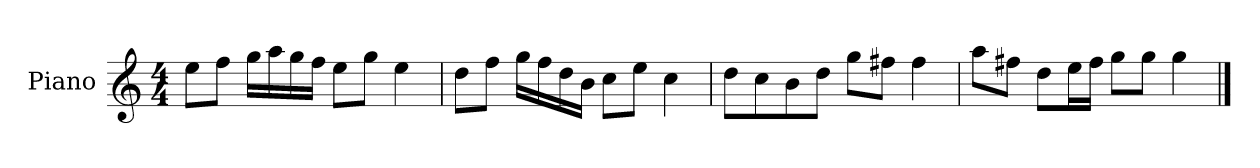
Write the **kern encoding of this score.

**kern
*part1
*staff1
*I"Piano
*I'P-no
*clefG2
*k[]
*M4/4
*MM90
=1
8ee\L
8ff\J
16gg\LL
16aa\
16gg\
16ff\JJ
8ee\L
8gg\J
4ee\
=2
8dd\L
8ff\J
16gg\LL
16ff\
16dd\
16b\JJ
8cc\L
8ee\J
4cc\
=3
8dd\L
8cc\
8b\
8dd\J
8gg\L
8ff#X\J
4ff#\
=4
8aa\L
8ff#X\J
8dd\L
16ee\L
16ff#\JJ
8gg\L
8gg\J
4gg\
==
*-
